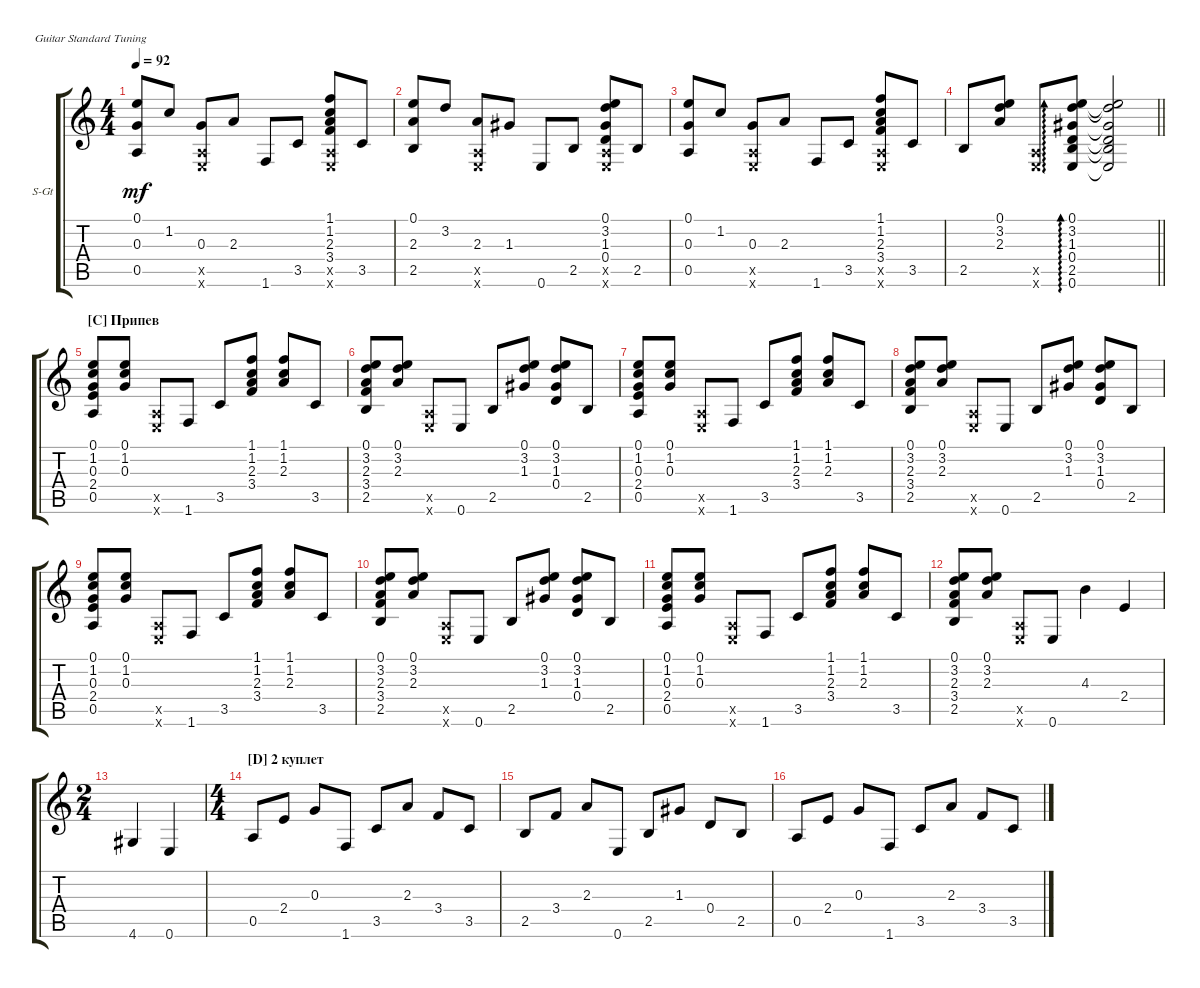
\defaultSystemsLayout 4
\bracketExtendMode groupsimilarinstruments
\firstSystemTrackNameOrientation horizontal
\otherSystemsTrackNameOrientation horizontal
\track ("Steel Guitar" "S-Gt") {instrument acousticguitarsteel}
\staff {score tabs}
\tuning (E4 B3 G3 D3 A2 E2)
\ts (4 4)
\tempo 92
\clef g2
\ks c
(0.1 0.3 0.5).8{dy mf} 1.2.8 (0.6{x} 0.5{x} 0.3).8 2.3.8 1.6.8 3.5.8 (3.4 2.3 1.2 1.1 0.5{x} 0.6{x}).8 3.5.8 |
(0.1 2.3 2.5).8 3.2.8 (2.3 0.6{x} 0.5{x}).8 1.3.8 0.6.8 2.5.8 (0.4 1.3 3.2 0.1 0.5{x} 0.6{x}).8 2.5.8 |
(0.1 0.3 0.5).8 1.2.8 (0.3 0.6{x} 0.5{x}).8 2.3.8 1.6.8 3.5.8 (3.4 2.3 1.2 1.1 0.5{x} 0.6{x}).8 3.5.8 |
\barLineRight lightlight
2.5.8 (0.1 3.2 2.3).8 (0.6{x} 0.5{x}).8 (0.6 2.5 1.3 0.4 3.2 0.1).8{ad 0} (0.1{t} 3.2{t} 1.3{t} 0.4{t} 2.5{t} 0.6{t}).2 |
\section ("C" "Припев")
(1.2 2.4 0.5 0.3 0.1).8 (0.1 1.2 0.3).8 (0.6{x} 0.5{x}).8 1.6.8 3.5.8 (1.1 1.2 2.3 3.4).8 (1.2 1.1 2.3).8 3.5.8 |
(2.5 3.2 2.3 3.4 0.1).8 (0.1 3.2 2.3).8 (0.6{x} 0.5{x}).8 0.6.8 2.5.8 (3.2 1.3 0.1).8 (0.4 1.3 3.2 0.1).8 2.5.8 |
(1.2 2.4 0.5 0.3 0.1).8 (0.1 1.2 0.3).8 (0.6{x} 0.5{x}).8 1.6.8 3.5.8 (1.1 1.2 2.3 3.4).8 (1.2 1.1 2.3).8 3.5.8 |
(2.5 3.2 2.3 3.4 0.1).8 (0.1 3.2 2.3).8 (0.6{x} 0.5{x}).8 0.6.8 2.5.8 (3.2 1.3 0.1).8 (0.4 1.3 3.2 0.1).8 2.5.8 |
(1.2 2.4 0.5 0.3 0.1).8 (0.1 1.2 0.3).8 (0.6{x} 0.5{x}).8 1.6.8 3.5.8 (1.1 1.2 2.3 3.4).8 (1.2 1.1 2.3).8 3.5.8 |
(2.5 3.2 2.3 3.4 0.1).8 (0.1 3.2 2.3).8 (0.6{x} 0.5{x}).8 0.6.8 2.5.8 (3.2 1.3 0.1).8 (0.4 1.3 3.2 0.1).8 2.5.8 |
(1.2 2.4 0.5 0.3 0.1).8 (0.1 1.2 0.3).8 (0.6{x} 0.5{x}).8 1.6.8 3.5.8 (1.1 1.2 2.3 3.4).8 (1.2 1.1 2.3).8 3.5.8 |
(2.5 3.2 2.3 3.4 0.1).8 (0.1 3.2 2.3).8 (0.6{x} 0.5{x}).8 0.6.8 4.3.4 2.4.4 |
\ts (2 4)
4.6.4 0.6.4 |
\ts (4 4)
\section ("D" "2 куплет")
0.5.8 2.4.8 0.3.8 1.6.8 3.5.8 2.3.8 3.4.8 3.5.8 |
2.5.8 3.4.8 2.3.8 0.6.8 2.5.8 1.3.8 0.4.8 2.5.8 |
0.5.8 2.4.8 0.3.8 1.6.8 3.5.8 2.3.8 3.4.8 3.5.8
